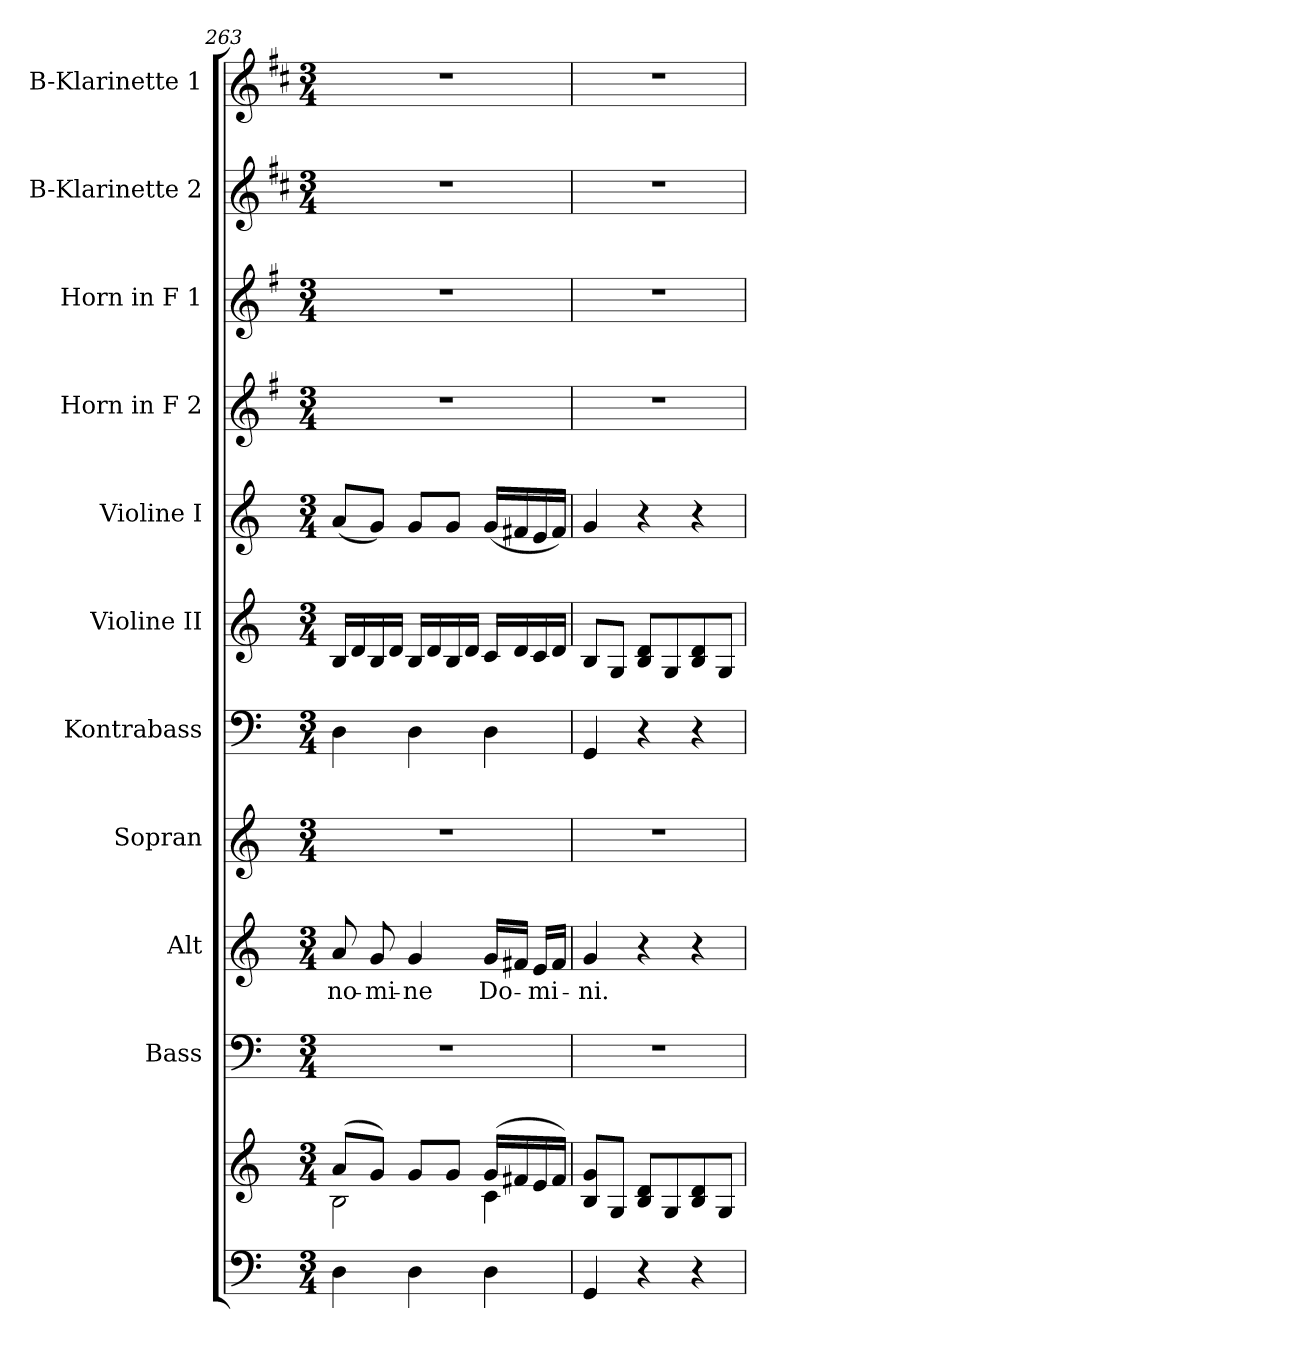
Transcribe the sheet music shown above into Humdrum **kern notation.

**kern	**kern	**kern	**kern	**text	**kern	**kern	**kern	**kern	**kern	**kern	**kern	**kern
*part11	*part11	*part10	*part9	*part9	*part8	*part7	*part6	*part5	*part4	*part3	*part2	*part1
*staff12	*staff11	*staff10	*staff9	*staff9	*staff8	*staff7	*staff6	*staff5	*staff4	*staff3	*staff2	*staff1
*	*	*I"Bass	*I"Alt	*	*I"Sopran	*I"Kontrabass	*I"Violine II	*I"Violine I	*I"Horn in F 2	*I"Horn in F 1	*I"B-Klarinette 2	*I"B-Klarinette 1
*	*	*I'B.	*I'A.	*	*I'S.	*I'Kb.	*I'Vl. II	*I'Vl. I	*	*	*I'B Kl. 2	*I'B Kl. 1
*clefF4	*clefG2	*clefF4	*clefG2	*	*clefG2	*clefF4	*clefG2	*clefG2	*clefG2	*clefG2	*clefG2	*clefG2
*	*	*	*	*	*	*ITrd7c12	*	*	*ITrd4c7	*ITrd4c7	*ITrd1c2	*ITrd1c2
*k[]	*k[]	*k[]	*k[]	*	*k[]	*k[]	*k[]	*k[]	*k[]	*k[]	*k[]	*k[]
*C:	*C:	*C:	*C:	*	*C:	*C:	*C:	*C:	*C:	*C:	*C:	*C:
*M3/4	*M3/4	*M3/4	*M3/4	*	*M3/4	*M3/4	*M3/4	*M3/4	*M3/4	*M3/4	*M3/4	*M3/4
=263	=263	=263	=263	=263	=263	=263	=263	=263	=263	=263	=263	=263
*	*^	*	*	*	*	*	*	*	*	*	*	*
!	!	!	!	!	!LO:LY:b	!	!	!	!	!	!	!	!
4D\	(>8a/L	2B\	2.r	8a/	no-	2.r	4DD\	16B/LL	(<8a/L	2.r	2.r	2.r	2.r
.	.	.	.	.	.	.	.	16d/	.	.	.	.	.
!	!	!	!	!	!LO:LY:b	!	!	!	!	!	!	!	!
.	8g/J)	.	.	8g/	-mi-	.	.	16B/	8g/J)	.	.	.	.
.	.	.	.	.	.	.	.	16d/JJ	.	.	.	.	.
!	!	!	!	!	!LO:LY:b	!	!	!	!	!	!	!	!
4D\	8g/L	.	.	4g/	-ne	.	4DD\	16B/LL	8g/L	.	.	.	.
.	.	.	.	.	.	.	.	16d/	.	.	.	.	.
.	8g/J	.	.	.	.	.	.	16B/	8g/J	.	.	.	.
.	.	.	.	.	.	.	.	16d/JJ	.	.	.	.	.
!	!	!	!	!	!LO:LY:b	!	!	!	!	!	!	!	!
4D\	(>16g/LL	4c\	.	16g/LL	Do-	.	4DD\	16c/LL	(<16g/LL	.	.	.	.
.	16f#X/	.	.	16f#X/JJ	.	.	.	16d/	16f#X/	.	.	.	.
!	!	!	!	!	!LO:LY:b	!	!	!	!	!	!	!	!
.	16e/	.	.	16e/LL	-mi-	.	.	16c/	16e/	.	.	.	.
.	16f#/JJ)	.	.	16f#/JJ	.	.	.	16d/JJ	16f#/JJ)	.	.	.	.
*	*v	*v	*	*	*	*	*	*	*	*	*	*	*
=264	=264	=264	=264	=264	=264	=264	=264	=264	=264	=264	=264	=264
!	!	!	!	!LO:LY:b	!	!	!	!	!	!	!	!
4GG/	8B/ 8g/L	2.r	4g/	-ni.	2.r	4GGG/	8B/L	4g/	2.r	2.r	2.r	2.r
.	8G/J	.	.	.	.	.	8G/J	.	.	.	.	.
4r	8B/ 8d/L	.	4r	.	.	4r	8B/ 8d/L	4r	.	.	.	.
.	8G/	.	.	.	.	.	8G/	.	.	.	.	.
4r	8B/ 8d/	.	4r	.	.	4r	8B/ 8d/	4r	.	.	.	.
.	8G/J	.	.	.	.	.	8G/J	.	.	.	.	.
=	=	=	=	=	=	=	=	=	=	=	=	=
*-	*-	*-	*-	*-	*-	*-	*-	*-	*-	*-	*-	*-
